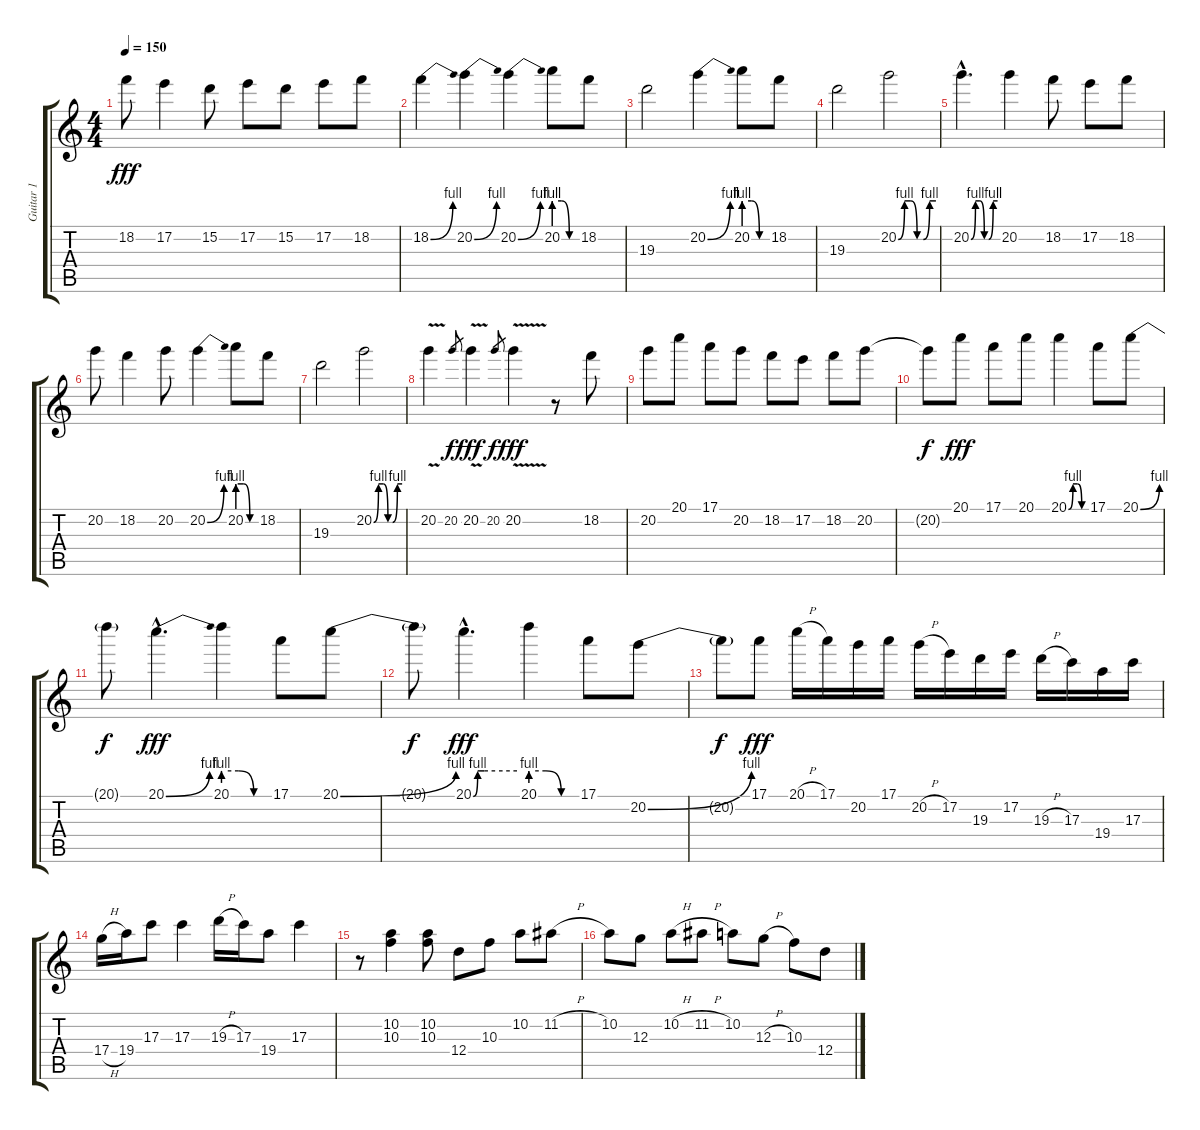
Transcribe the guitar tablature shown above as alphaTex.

\track ("Guitar 1" "Guitar 1") {instrument electricguitarclean}
\staff {score tabs}
\tuning (E4 B3 G3 D3 A2 E2) {hide}
\ts (4 4)
\tempo 150
\clef g2
\ks c
18.2.8{dy fff} 17.2.4 15.2.8 17.2.8 15.2.8 17.2.8 18.2.8 |
18.2{be (bend 0 0 60 4)}.4 20.2{be (bend 0 0 60 4)}.4 20.2{be (bend 0 0 60 4)}.4 20.2{be (custom 0 4 20 4 40 0 60 0)}.8 18.2.8 |
19.3.2 20.2{be (bend 0 0 60 4)}.4 20.2{be (custom 0 4 20 4 40 0 60 0)}.8 18.2.8 |
19.3.2 20.2{be (custom 0 0 10 4 20 4 30 0 40 0 50 4 60 4)}.2 |
20.2{be (custom 0 0 10 4 20 4 30 0 40 0 50 4 60 4) hac}.4{d} 20.2.4 18.2.8 17.2.8 18.2.8 |
20.2.8 18.2.4 20.2.8 20.2{be (bend 0 0 60 4)}.4 20.2{be (custom 0 4 20 4 40 0 60 0)}.8 18.2.8 |
19.3.2 20.2{be (custom 0 0 10 4 20 4 30 0 40 0 50 4 60 4)}.2 |
20.2{v}.4 20.2.8{gr dy f} 20.2{v}.4{dy fff} 20.2.8{gr dy f} 20.2{v}.4{dy fff} r.8 18.2.8 |
20.2.8 20.1.8 17.1.8 20.2.8 18.2.8 17.2.8 18.2.8 20.2.8 |
20.2{t}.8{dy f} 20.1.8{dy fff} 17.1.8 20.1.8 20.1{be (custom 0 0 15 4 30 4 45 0 60 0)}.4 17.1.8 20.1{be (bend 0 0 60 4)}.8 |
20.1{t}.8{dy f} 20.1{be (bend 0 0 60 4) hac}.4{d dy fff} 20.1{be (custom 0 4 20 4 40 0 60 0)}.4 17.1.8 20.1{be (bend 0 0 60 4)}.8 |
20.1{t}.8{dy f} 20.1{be (custom 0 0 6 4 15 4 30 4 60 4) hac}.4{d dy fff} 20.1{be (custom 0 4 20 4 40 0 60 0)}.4 17.1.8 20.2{be (bend 0 0 60 4)}.8 |
20.2{t}.8{dy f} 17.1.8{dy fff} 20.1{h}.16 17.1.16 20.2.16 17.1.16 20.2{h}.16 17.2.16 19.3.16 17.2.16 19.3{h}.16 17.3.16 19.4.16 17.3.16 |
17.4{h}.16 19.4.16 17.3.8 17.3.4 19.3{h}.16 17.3.16 19.4.8 17.3.4 |
r.8 (10.2 10.3).4 (10.2 10.3).8 12.4.8 10.3.8 10.2.8 11.2{h}.8 |
10.2.8 12.3.8 10.2{h}.8 11.2{h}.8 10.2.8 12.3{h}.8 10.3.8 12.4.8
